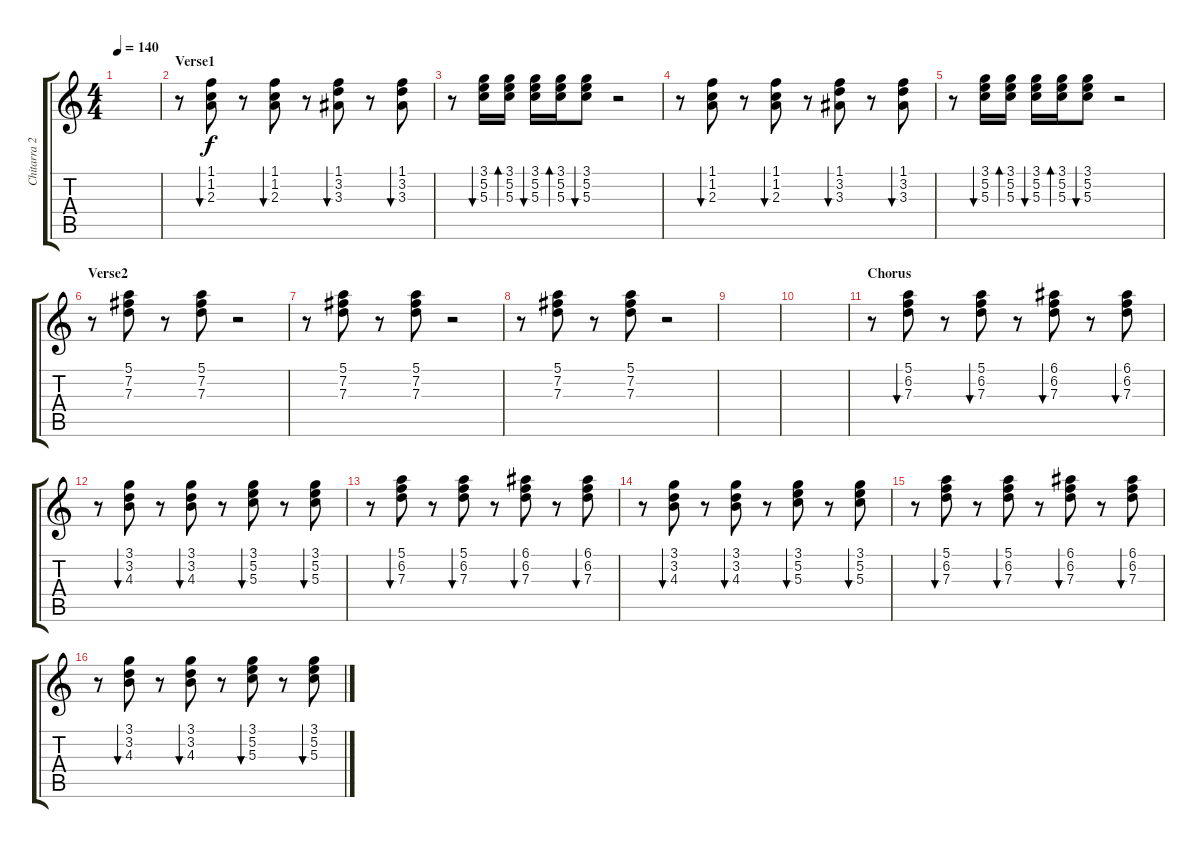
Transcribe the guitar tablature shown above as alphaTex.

\track ("Chitarra 2" "Chitarra 2") {instrument distortionguitar}
\staff {score tabs}
\tuning (E4 B3 G3 D3 A2 E2) {hide}
\ts (4 4)
\tempo 140
\clef g2
\ks c
|
\section ("" "Verse1")
r.8{instrument electricguitarclean} (1.1 1.2 2.3).8{bu 30} r.8 (1.1 1.2 2.3).8{bu 30} r.8 (1.1 3.2 3.3).8{bu 30} r.8 (1.1 3.2 3.3).8{bu 30} |
r.8 (3.1 5.2 5.3).16{bu 30} (3.1 5.2 5.3).16{bd 30} (3.1 5.2 5.3).16{bu 30} (3.1 5.2 5.3).16{bd 30} (3.1 5.2 5.3).8{bu 30} r.2 |
r.8{instrument electricguitarclean} (1.1 1.2 2.3).8{bu 30} r.8 (1.1 1.2 2.3).8{bu 30} r.8 (1.1 3.2 3.3).8{bu 30} r.8 (1.1 3.2 3.3).8{bu 30} |
r.8 (3.1 5.2 5.3).16{bu 30} (3.1 5.2 5.3).16{bd 30} (3.1 5.2 5.3).16{bu 30} (3.1 5.2 5.3).16{bd 30} (3.1 5.2 5.3).8{bu 30} r.2 |
\section ("" "Verse2")
r.8 (5.1 7.2 7.3).8 r.8 (5.1 7.2 7.3).8 r.2 |
r.8 (5.1 7.2 7.3).8 r.8 (5.1 7.2 7.3).8 r.2 |
r.8 (5.1 7.2 7.3).8 r.8 (5.1 7.2 7.3).8 r.2 |
|
|
\section ("" "Chorus")
r.8{instrument electricguitarclean} (5.1 6.2 7.3).8{bu 30} r.8 (5.1 6.2 7.3).8{bu 30} r.8 (6.1 6.2 7.3).8{bu 30} r.8 (6.1 6.2 7.3).8{bu 30} |
r.8 (3.1 3.2 4.3).8{bu 30} r.8 (3.1 3.2 4.3).8{bu 30} r.8 (3.1 5.2 5.3).8{bu 30} r.8 (3.1 5.2 5.3).8{bu 30} |
r.8{instrument electricguitarclean} (5.1 6.2 7.3).8{bu 30} r.8 (5.1 6.2 7.3).8{bu 30} r.8 (6.1 6.2 7.3).8{bu 30} r.8 (6.1 6.2 7.3).8{bu 30} |
r.8 (3.1 3.2 4.3).8{bu 30} r.8 (3.1 3.2 4.3).8{bu 30} r.8 (3.1 5.2 5.3).8{bu 30} r.8 (3.1 5.2 5.3).8{bu 30} |
r.8{instrument electricguitarclean} (5.1 6.2 7.3).8{bu 30} r.8 (5.1 6.2 7.3).8{bu 30} r.8 (6.1 6.2 7.3).8{bu 30} r.8 (6.1 6.2 7.3).8{bu 30} |
r.8 (3.1 3.2 4.3).8{bu 30} r.8 (3.1 3.2 4.3).8{bu 30} r.8 (3.1 5.2 5.3).8{bu 30} r.8 (3.1 5.2 5.3).8{bu 30}
